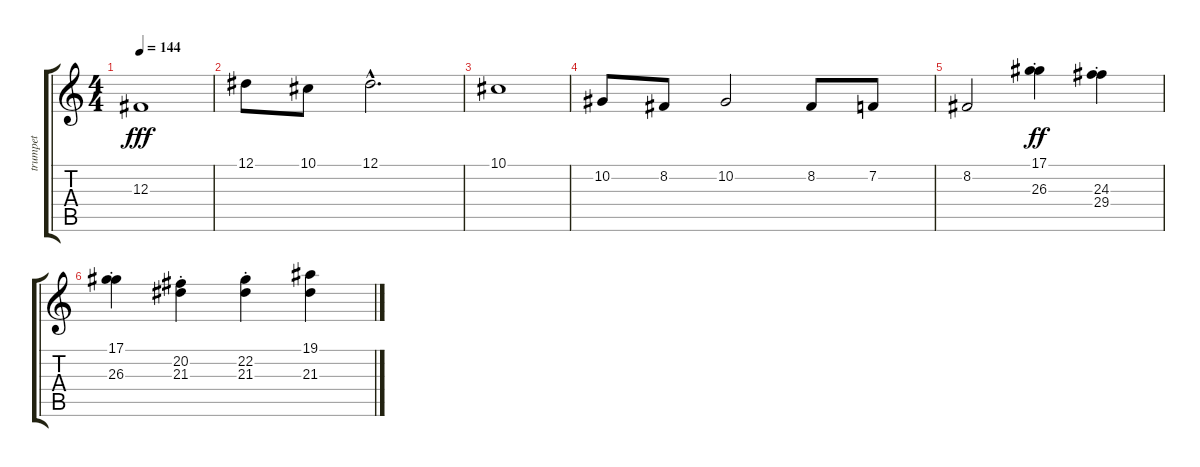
\track ("trumpet" "trumpet") {instrument stringensemble1}
\staff {score tabs}
\tuning (Eb4 Bb3 Gb3 Db3 Ab2 Eb2) {hide}
\ts (4 4)
\tempo 144
\clef g2
\ks c
12.3.1{dy fff} |
12.1.8 10.1.8 12.1{hac}.2{d} |
10.1.1 |
10.2.8 8.2.8 10.2.2 8.2.8 7.2.8 |
8.2.2 (17.1{st} 26.3{st}).4{dy ff} (24.3{st} 29.4{st}).4 |
(17.1{st} 26.3{st}).4 (20.2{st} 21.3{st}).4 (22.2{st} 21.3{st}).4 (19.1 21.3).4
